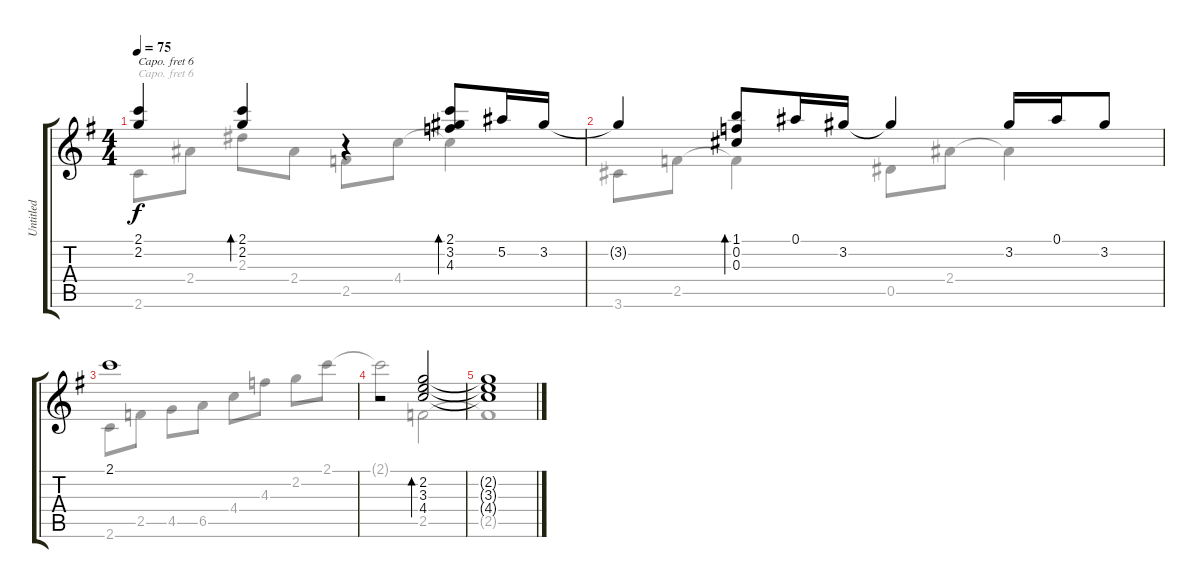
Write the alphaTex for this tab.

\track ("Untitled" "Untitled") {instrument acousticguitarnylon}
\staff {score tabs}
\capo 6
\tuning (E4 B3 G3 D3 A2 E2) {hide}
\voice
\ts (4 4)
\tempo 75
\clef g2
\ks g
(2.1 2.2).4{dy f} (2.1 2.2).4{bd 30} r.4 (2.1 3.2 4.3).8{bd 30} 5.2.16 3.2.16 |
3.2{t}.4 (1.1 0.2 0.3).8{bd 30} 0.1.16 3.2.16 3.2{t}.4 3.2.16 0.1.16 3.2.8 |
2.1.1 |
r.2 (2.2 3.3 4.4).2{bd 30} |
(2.2{t} 3.3{t} 4.4{t}).1
\voice
\clef g2
\ottava regular
\simile none
\ks g
2.6.8{dy f} 2.4.8 2.3.8 2.4.8 2.5.8 4.4.8 4.4{t}.4 |
3.6.8 2.5.8 2.5{t}.4 0.5.8 2.4.8 2.4{t}.4 |
2.6.8 2.5.8 4.5.8 6.5.8 4.4.8 4.3.8 2.2.8 2.1.8 |
2.1{t}.2 2.5.2 |
2.5{t}.1
